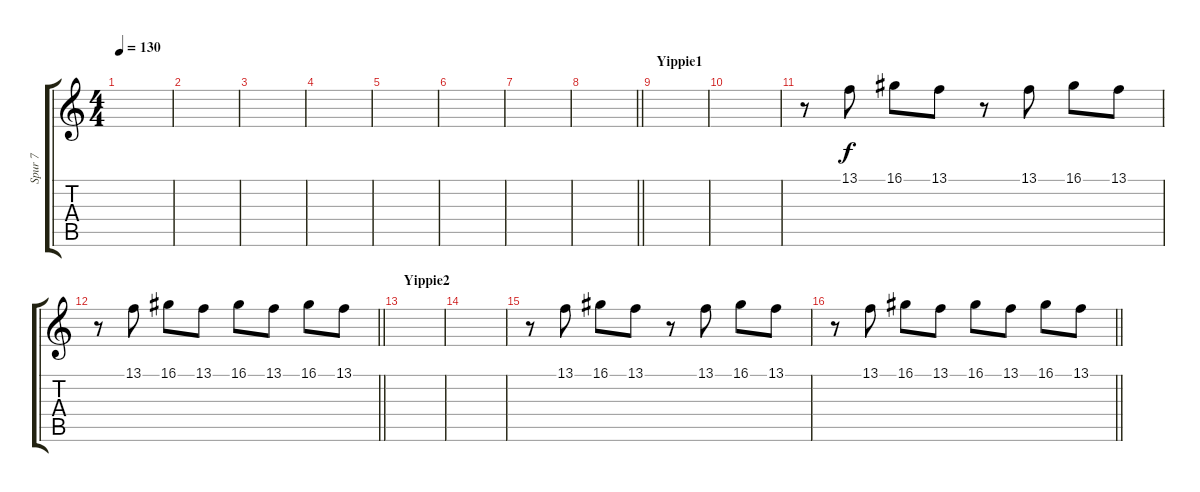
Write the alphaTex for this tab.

\track ("Spur 7" "Spur 7") {instrument woodblock}
\staff {score tabs}
\tuning (E4 B3 G3 D3 A2 E2) {hide}
\ts (4 4)
\tempo 130
\clef g2
\ks c
|
|
|
|
|
|
|
\barLineRight lightlight
|
\section ("" "Yippie1")
|
|
r.8 13.1.8 16.1.8 13.1.8 r.8 13.1.8 16.1.8 13.1.8 |
\barLineRight lightlight
r.8 13.1.8 16.1.8 13.1.8 16.1.8 13.1.8 16.1.8 13.1.8 |
\section ("" "Yippie2")
|
|
r.8 13.1.8 16.1.8 13.1.8 r.8 13.1.8 16.1.8 13.1.8 |
\barLineRight lightlight
r.8 13.1.8 16.1.8 13.1.8 16.1.8 13.1.8 16.1.8 13.1.8
